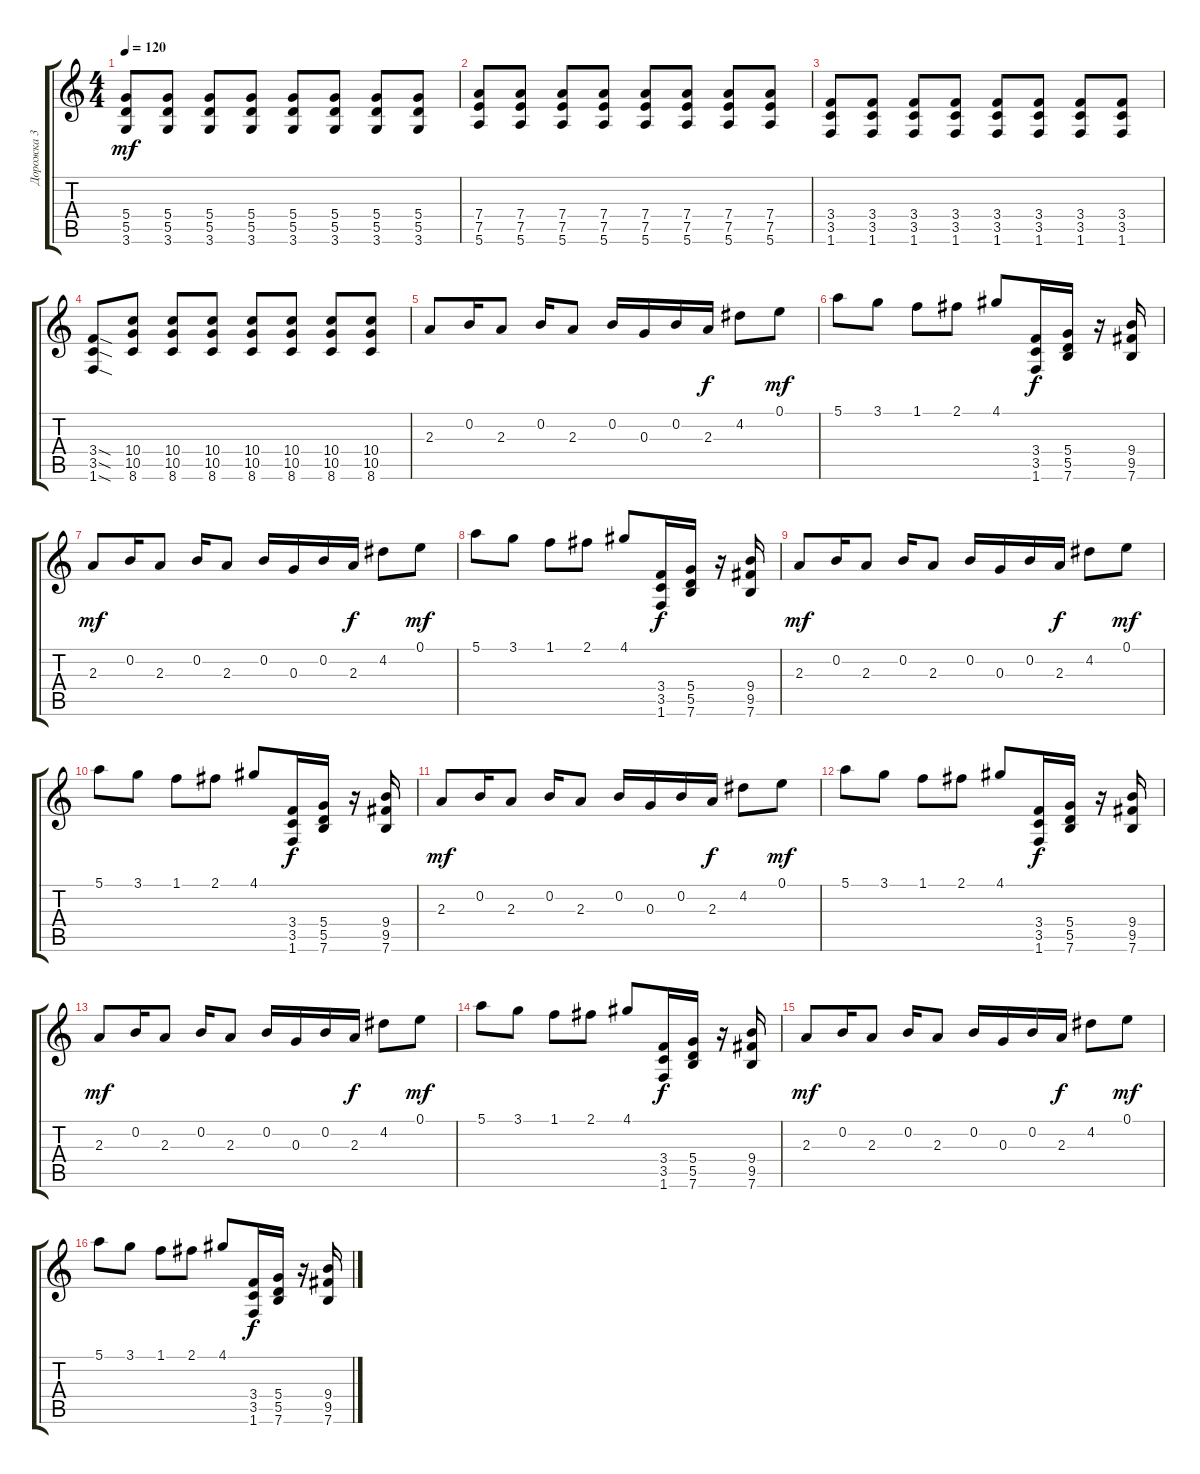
\track ("Дорожка 3" "Дорожка 3") {instrument distortionguitar}
\staff {score tabs}
\tuning (E4 B3 G3 D3 A2 E2) {hide}
\ts (4 4)
\tempo 120
\clef g2
\ks c
(5.4 5.5 3.6).8{dy mf} (5.4 5.5 3.6).8 (5.4 5.5 3.6).8 (5.4 5.5 3.6).8 (5.4 5.5 3.6).8 (5.4 5.5 3.6).8 (5.4 5.5 3.6).8 (5.4 5.5 3.6).8 |
(7.4 7.5 5.6).8 (7.4 7.5 5.6).8 (7.4 7.5 5.6).8 (7.4 7.5 5.6).8 (7.4 7.5 5.6).8 (7.4 7.5 5.6).8 (7.4 7.5 5.6).8 (7.4 7.5 5.6).8 |
(3.4 3.5 1.6).8 (3.4 3.5 1.6).8 (3.4 3.5 1.6).8 (3.4 3.5 1.6).8 (3.4 3.5 1.6).8 (3.4 3.5 1.6).8 (3.4 3.5 1.6).8 (3.4 3.5 1.6).8 |
(3.4{sod} 3.5{sod} 1.6{sod}).8 (10.4 10.5 8.6).8 (10.4 10.5 8.6).8 (10.4 10.5 8.6).8 (10.4 10.5 8.6).8 (10.4 10.5 8.6).8 (10.4 10.5 8.6).8 (10.4 10.5 8.6).8 |
2.3.8 0.2.16 2.3.8 0.2.16 2.3.8 0.2.16 0.3.16 0.2.16 2.3.16{dy f} 4.2.8 0.1.8{dy mf} |
5.1.8 3.1.8 1.1.8 2.1.8 4.1.8 (3.4 3.5 1.6).16{dy f} (5.4 5.5 7.6).16 r.16 (9.4 9.5 7.6).16 |
2.3.8{dy mf} 0.2.16 2.3.8 0.2.16 2.3.8 0.2.16 0.3.16 0.2.16 2.3.16{dy f} 4.2.8 0.1.8{dy mf} |
5.1.8 3.1.8 1.1.8 2.1.8 4.1.8 (3.4 3.5 1.6).16{dy f} (5.4 5.5 7.6).16 r.16 (9.4 9.5 7.6).16 |
2.3.8{dy mf} 0.2.16 2.3.8 0.2.16 2.3.8 0.2.16 0.3.16 0.2.16 2.3.16{dy f} 4.2.8 0.1.8{dy mf} |
5.1.8 3.1.8 1.1.8 2.1.8 4.1.8 (3.4 3.5 1.6).16{dy f} (5.4 5.5 7.6).16 r.16 (9.4 9.5 7.6).16 |
2.3.8{dy mf} 0.2.16 2.3.8 0.2.16 2.3.8 0.2.16 0.3.16 0.2.16 2.3.16{dy f} 4.2.8 0.1.8{dy mf} |
5.1.8 3.1.8 1.1.8 2.1.8 4.1.8 (3.4 3.5 1.6).16{dy f} (5.4 5.5 7.6).16 r.16 (9.4 9.5 7.6).16 |
2.3.8{dy mf} 0.2.16 2.3.8 0.2.16 2.3.8 0.2.16 0.3.16 0.2.16 2.3.16{dy f} 4.2.8 0.1.8{dy mf} |
5.1.8 3.1.8 1.1.8 2.1.8 4.1.8 (3.4 3.5 1.6).16{dy f} (5.4 5.5 7.6).16 r.16 (9.4 9.5 7.6).16 |
2.3.8{dy mf} 0.2.16 2.3.8 0.2.16 2.3.8 0.2.16 0.3.16 0.2.16 2.3.16{dy f} 4.2.8 0.1.8{dy mf} |
5.1.8 3.1.8 1.1.8 2.1.8 4.1.8 (3.4 3.5 1.6).16{dy f} (5.4 5.5 7.6).16 r.16 (9.4 9.5 7.6).16
